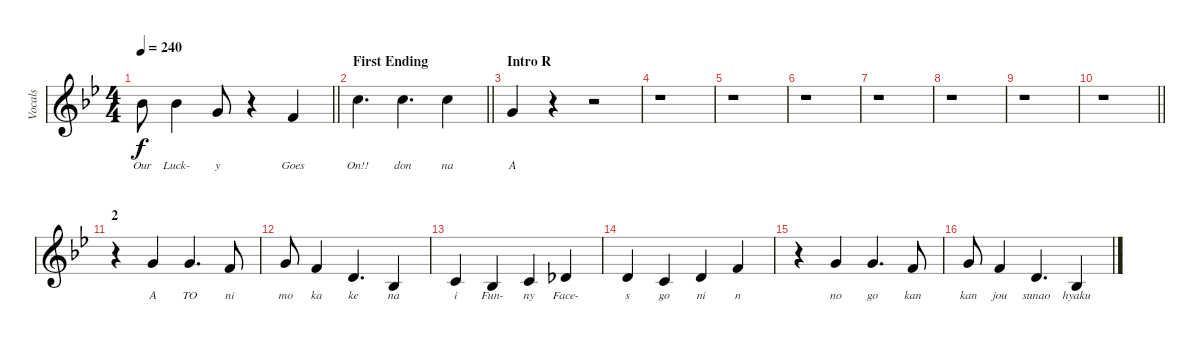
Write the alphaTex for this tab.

\track ("Vocals" "Vocals") {instrument cello}
\staff {score}
\tuning (E4 B3 G3 D3 A2 E2 B1) {hide}
\ts (4 4)
\tempo 240
\clef g2
\barLineRight lightlight
\ks bb
6.1.8{lyrics (0 "Our") lyrics (1 "") lyrics (2 "") lyrics (3 "") lyrics (4 "") dy f} 6.1.4{lyrics (0 "Luck-") lyrics (1 "") lyrics (2 "") lyrics (3 "") lyrics (4 "")} 3.1.8{lyrics (0 "y") lyrics (1 "") lyrics (2 "") lyrics (3 "") lyrics (4 "")} r.4 1.1.4{lyrics (0 "Goes") lyrics (1 "") lyrics (2 "") lyrics (3 "") lyrics (4 "")} |
\section ("" "First Ending")
\barLineRight lightlight
8.1.4{d lyrics (0 "On!!") lyrics (1 "") lyrics (2 "") lyrics (3 "") lyrics (4 "")} 8.1.4{d lyrics (0 "don") lyrics (1 "") lyrics (2 "") lyrics (3 "") lyrics (4 "")} 8.1.4{lyrics (0 "na") lyrics (1 "") lyrics (2 "") lyrics (3 "") lyrics (4 "")} |
\section ("" "Intro R")
3.1.4{lyrics (0 "A") lyrics (1 "") lyrics (2 "") lyrics (3 "") lyrics (4 "")} r.4 r.2 |
r.1 |
r.1 |
r.1 |
r.1 |
r.1 |
r.1 |
\barLineRight lightlight
r.1 |
\section ("" "2")
r.4 3.1.4{lyrics (0 "A") lyrics (1 "") lyrics (2 "") lyrics (3 "") lyrics (4 "")} 3.1.4{d lyrics (0 "TO") lyrics (1 "") lyrics (2 "") lyrics (3 "") lyrics (4 "")} 1.1.8{lyrics (0 "ni") lyrics (1 "") lyrics (2 "") lyrics (3 "") lyrics (4 "")} |
3.1.8{lyrics (0 "mo") lyrics (1 "") lyrics (2 "") lyrics (3 "") lyrics (4 "")} 1.1.4{lyrics (0 "ka") lyrics (1 "") lyrics (2 "") lyrics (3 "") lyrics (4 "")} 3.2.4{d lyrics (0 "ke") lyrics (1 "") lyrics (2 "") lyrics (3 "") lyrics (4 "")} 3.3.4{lyrics (0 "na") lyrics (1 "") lyrics (2 "") lyrics (3 "") lyrics (4 "")} |
1.2.4{lyrics (0 "i") lyrics (1 "") lyrics (2 "") lyrics (3 "") lyrics (4 "")} 3.3.4{lyrics (0 "Fun-") lyrics (1 "") lyrics (2 "") lyrics (3 "") lyrics (4 "")} 1.2.4{lyrics (0 "ny") lyrics (1 "") lyrics (2 "") lyrics (3 "") lyrics (4 "")} 2.2.4{lyrics (0 "Face-") lyrics (1 "") lyrics (2 "") lyrics (3 "") lyrics (4 "")} |
3.2.4{lyrics (0 "s") lyrics (1 "") lyrics (2 "") lyrics (3 "") lyrics (4 "")} 1.2.4{lyrics (0 "go") lyrics (1 "") lyrics (2 "") lyrics (3 "") lyrics (4 "")} 3.2.4{lyrics (0 "ni") lyrics (1 "") lyrics (2 "") lyrics (3 "") lyrics (4 "")} 1.1.4{lyrics (0 "n") lyrics (1 "") lyrics (2 "") lyrics (3 "") lyrics (4 "")} |
r.4 3.1.4{lyrics (0 "no") lyrics (1 "") lyrics (2 "") lyrics (3 "") lyrics (4 "")} 3.1.4{d lyrics (0 "go") lyrics (1 "") lyrics (2 "") lyrics (3 "") lyrics (4 "")} 1.1.8{lyrics (0 "kan") lyrics (1 "") lyrics (2 "") lyrics (3 "") lyrics (4 "")} |
3.1.8{lyrics (0 "kan") lyrics (1 "") lyrics (2 "") lyrics (3 "") lyrics (4 "")} 1.1.4{lyrics (0 "jou") lyrics (1 "") lyrics (2 "") lyrics (3 "") lyrics (4 "")} 3.2.4{d lyrics (0 "sunao") lyrics (1 "") lyrics (2 "") lyrics (3 "") lyrics (4 "")} 3.3.4{lyrics (0 "hyaku") lyrics (1 "") lyrics (2 "") lyrics (3 "") lyrics (4 "")}
